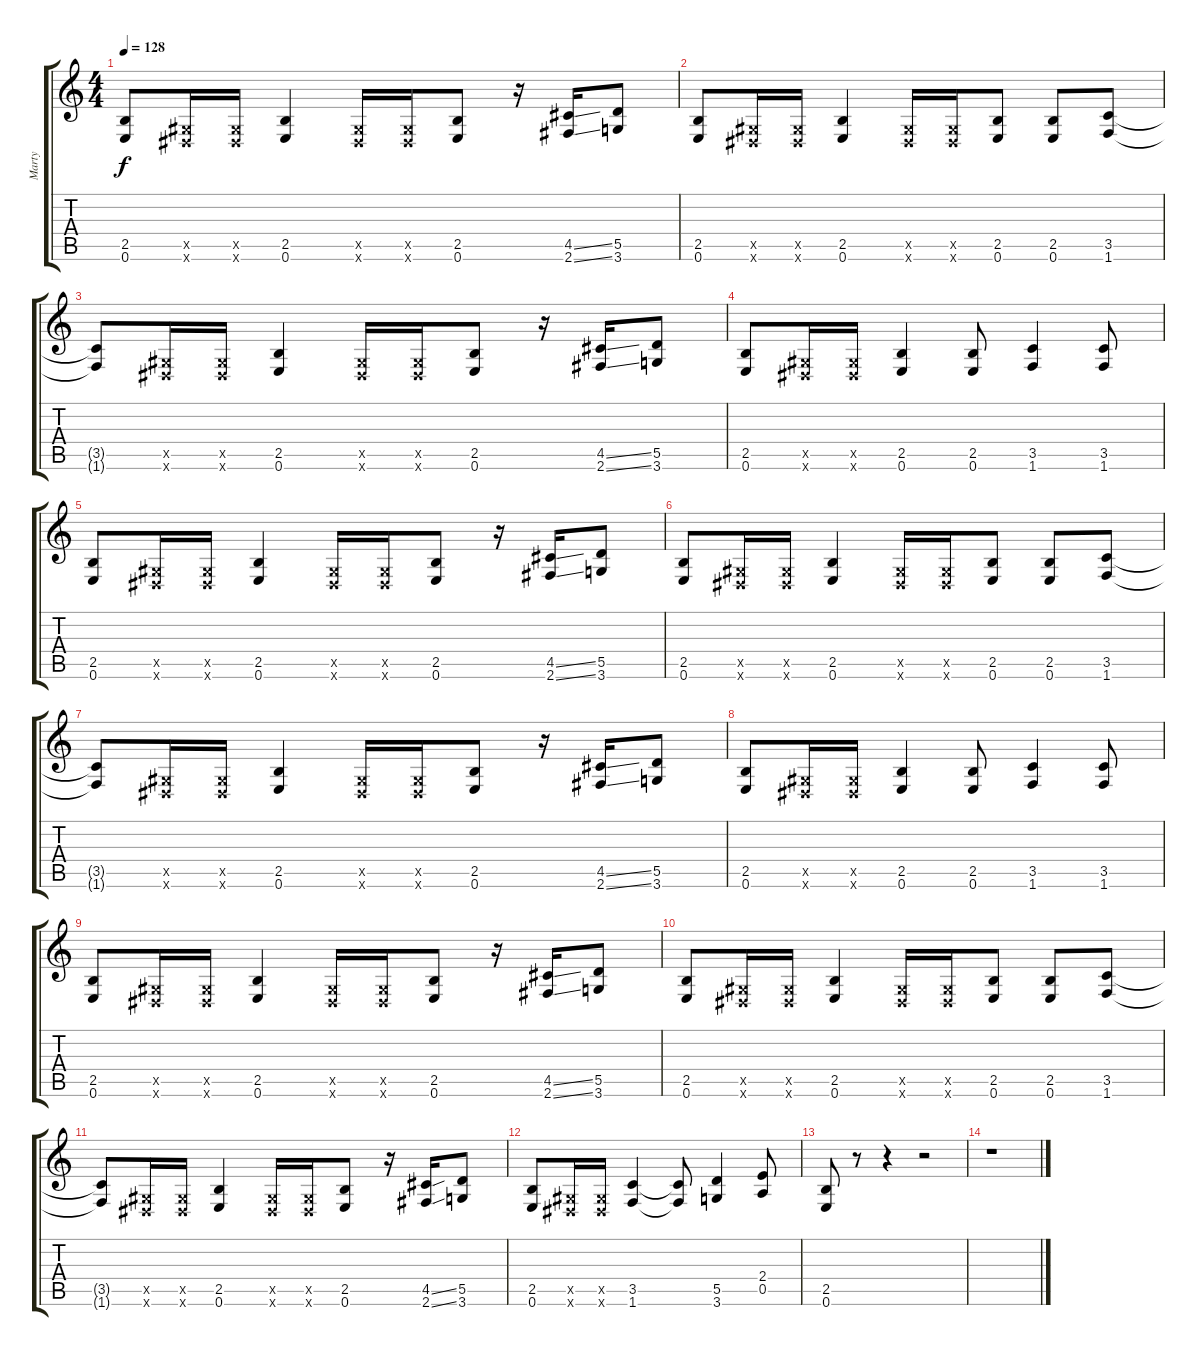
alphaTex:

\track ("Marty" "Marty") {instrument distortionguitar}
\staff {score tabs}
\tuning (E4 B3 G3 D3 A2 E2) {hide}
\ts (4 4)
\tempo 128
\clef g2
\ks c
(2.5 0.6).8{dy f} (-1.5{x} -1.6{x}).16 (-1.5{x} -1.6{x}).16 (2.5 0.6).4 (-1.5{x} -1.6{x}).16 (-1.5{x} -1.6{x}).16 (2.5 0.6).8 r.16 (4.5{ss} 2.6{ss}).16 (5.5 3.6).8 |
(2.5 0.6).8 (-1.5{x} -1.6{x}).16 (-1.5{x} -1.6{x}).16 (2.5 0.6).4 (-1.5{x} -1.6{x}).16 (-1.5{x} -1.6{x}).16 (2.5 0.6).8 (2.5 0.6).8 (3.5 1.6).8 |
(3.5{t} 1.6{t}).8 (-1.5{x} -1.6{x}).16 (-1.5{x} -1.6{x}).16 (2.5 0.6).4 (-1.5{x} -1.6{x}).16 (-1.5{x} -1.6{x}).16 (2.5 0.6).8 r.16 (4.5{ss} 2.6{ss}).16 (5.5 3.6).8 |
(2.5 0.6).8 (-1.5{x} -1.6{x}).16 (-1.5{x} -1.6{x}).16 (2.5 0.6).4 (2.5 0.6).8 (3.5 1.6).4 (3.5 1.6).8 |
(2.5 0.6).8 (-1.5{x} -1.6{x}).16 (-1.5{x} -1.6{x}).16 (2.5 0.6).4 (-1.5{x} -1.6{x}).16 (-1.5{x} -1.6{x}).16 (2.5 0.6).8 r.16 (4.5{ss} 2.6{ss}).16 (5.5 3.6).8 |
(2.5 0.6).8 (-1.5{x} -1.6{x}).16 (-1.5{x} -1.6{x}).16 (2.5 0.6).4 (-1.5{x} -1.6{x}).16 (-1.5{x} -1.6{x}).16 (2.5 0.6).8 (2.5 0.6).8 (3.5 1.6).8 |
(3.5{t} 1.6{t}).8 (-1.5{x} -1.6{x}).16 (-1.5{x} -1.6{x}).16 (2.5 0.6).4 (-1.5{x} -1.6{x}).16 (-1.5{x} -1.6{x}).16 (2.5 0.6).8 r.16 (4.5{ss} 2.6{ss}).16 (5.5 3.6).8 |
(2.5 0.6).8 (-1.5{x} -1.6{x}).16 (-1.5{x} -1.6{x}).16 (2.5 0.6).4 (2.5 0.6).8 (3.5 1.6).4 (3.5 1.6).8 |
(2.5 0.6).8 (-1.5{x} -1.6{x}).16 (-1.5{x} -1.6{x}).16 (2.5 0.6).4 (-1.5{x} -1.6{x}).16 (-1.5{x} -1.6{x}).16 (2.5 0.6).8 r.16 (4.5{ss} 2.6{ss}).16 (5.5 3.6).8 |
(2.5 0.6).8 (-1.5{x} -1.6{x}).16 (-1.5{x} -1.6{x}).16 (2.5 0.6).4 (-1.5{x} -1.6{x}).16 (-1.5{x} -1.6{x}).16 (2.5 0.6).8 (2.5 0.6).8 (3.5 1.6).8 |
(3.5{t} 1.6{t}).8 (-1.5{x} -1.6{x}).16 (-1.5{x} -1.6{x}).16 (2.5 0.6).4 (-1.5{x} -1.6{x}).16 (-1.5{x} -1.6{x}).16 (2.5 0.6).8 r.16 (4.5{ss} 2.6{ss}).16 (5.5 3.6).8 |
(2.5 0.6).8 (-1.5{x} -1.6{x}).16 (-1.5{x} -1.6{x}).16 (3.5 1.6).4 (3.5{t} 1.6{t}).8 (5.5 3.6).4 (2.4 0.5).8 |
(2.5 0.6).8 r.8 r.4 r.2 |
r.1
